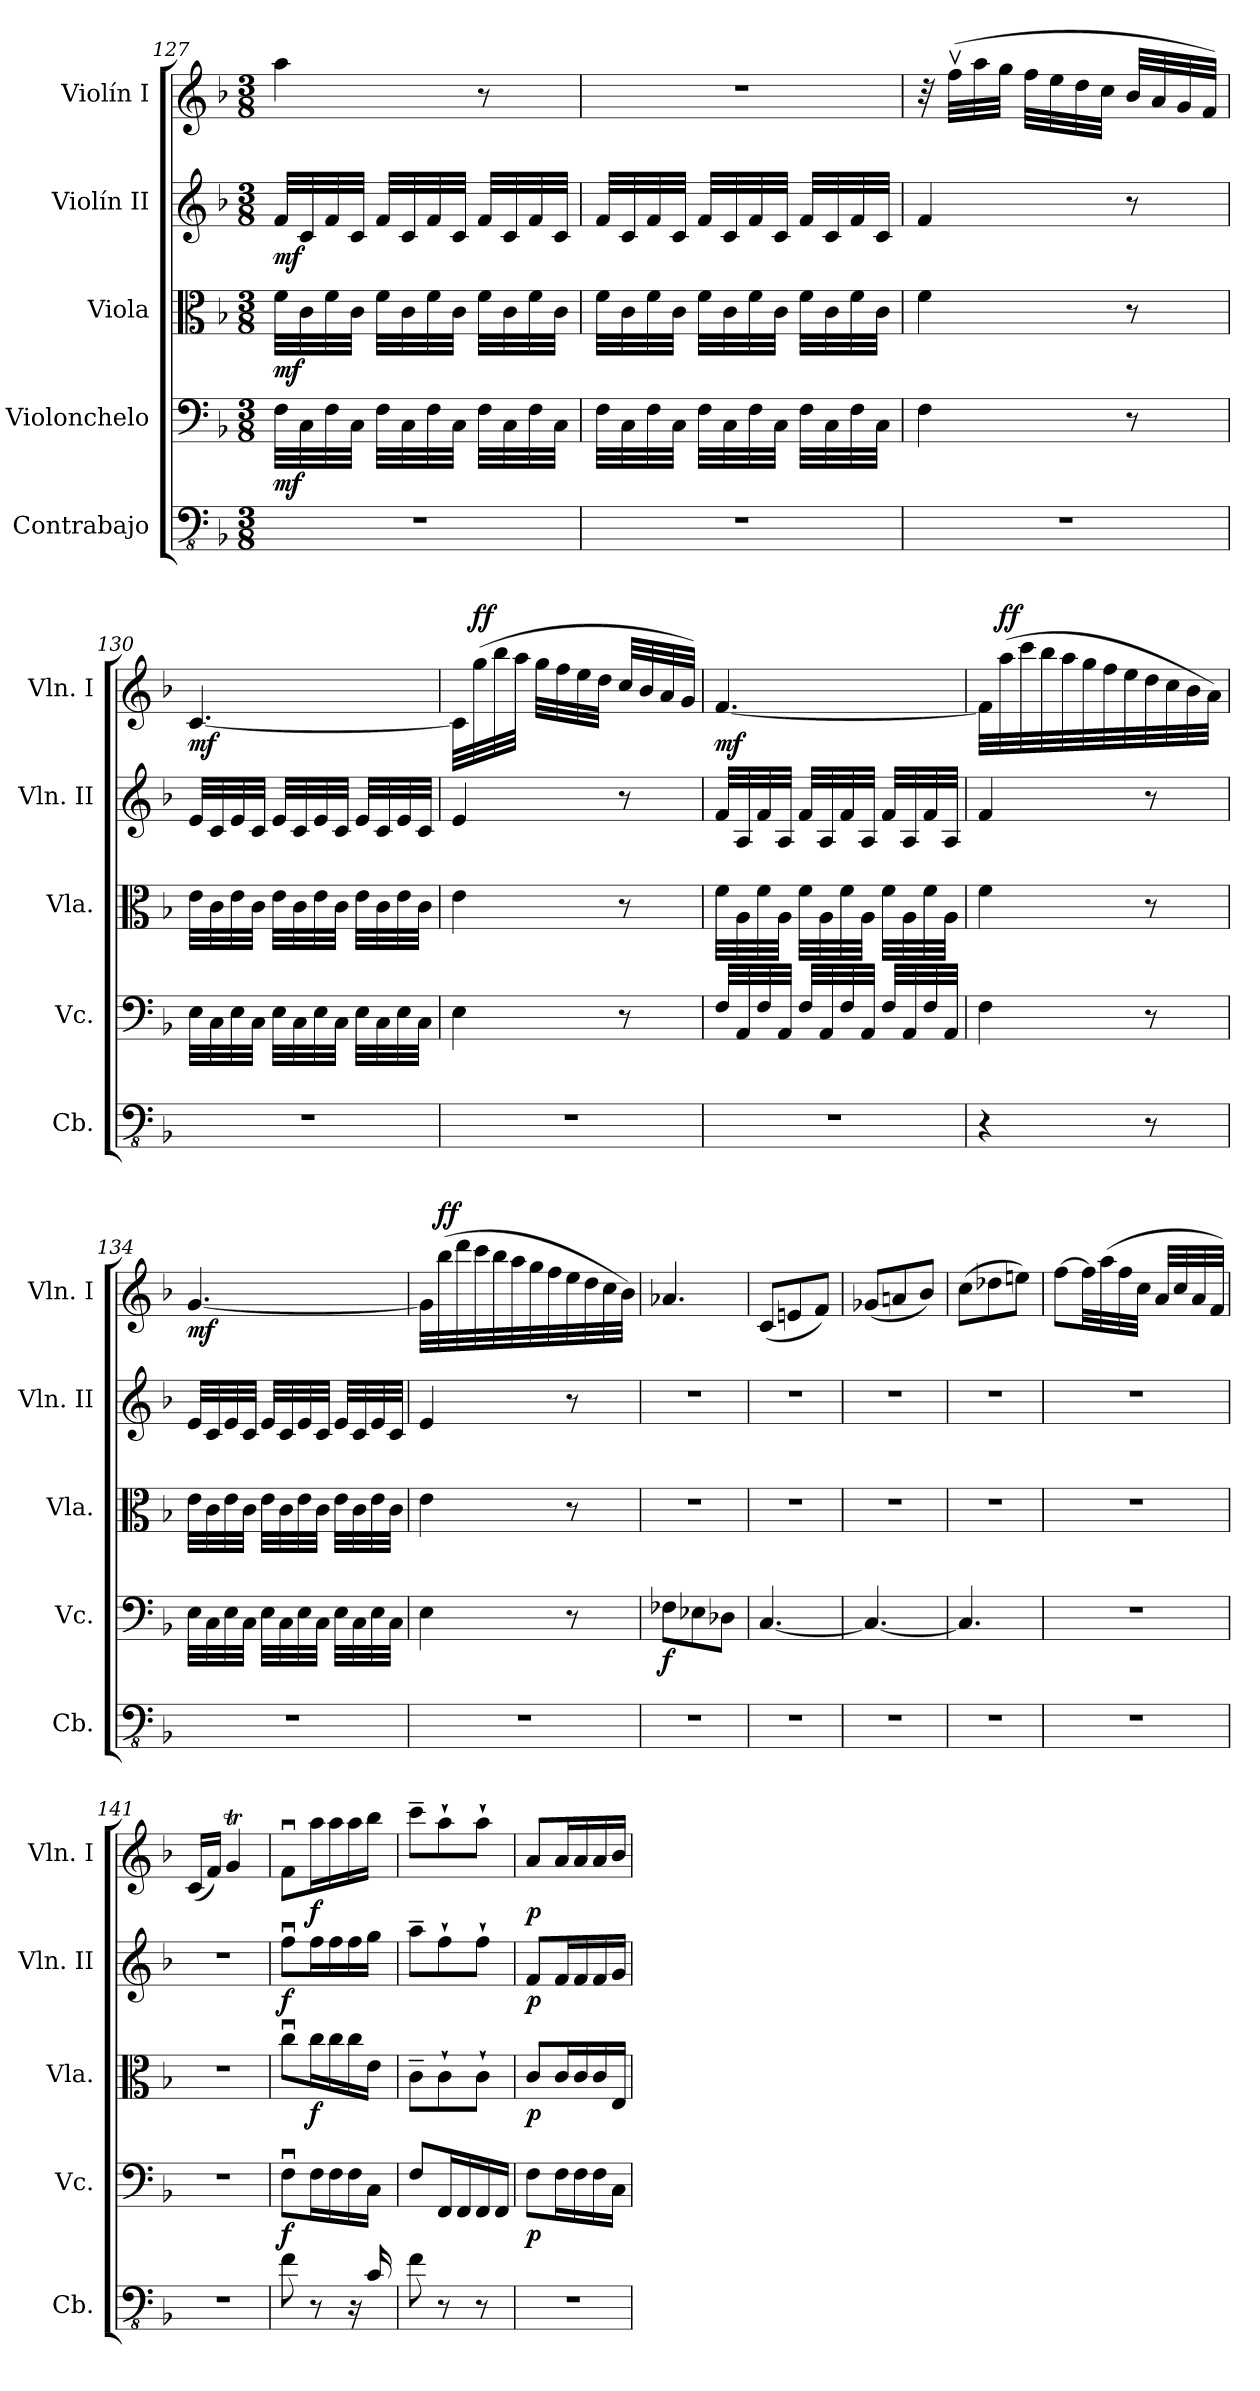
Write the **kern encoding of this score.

**kern	**kern	**dynam	**kern	**dynam	**kern	**dynam	**kern	**dynam
*part5	*part4	*part4	*part3	*part3	*part2	*part2	*part1	*part1
*staff5	*staff4	*staff4	*staff3	*staff3	*staff2	*staff2	*staff1	*staff1
*I"Contrabajo	*I"Violonchelo	*	*I"Viola	*	*I"Violín II	*	*I"Violín I	*
*I'Cb.	*I'Vc.	*	*I'Vla.	*	*I'Vln. II	*	*I'Vln. I	*
*clefFv4	*clefF4	*	*clefC3	*	*clefG2	*	*clefG2	*
*ITrd7c12	*	*	*	*	*	*	*	*
*k[b-]	*k[b-]	*	*k[b-]	*	*k[b-]	*	*k[b-]	*
*M3/8	*M3/8	*	*M3/8	*	*M3/8	*	*M3/8	*
=127	=127	=127	=127	=127	=127	=127	=127	=127
!	!	!LO:DY:b	!	!LO:DY:b	!	!LO:DY:b	!	!
4.r	32F\LLL	mf	32f\LLL	mf	32f/LLL	mf	4aa\	.
.	32C\	.	32c\	.	32c/	.	.	.
.	32F\	.	32f\	.	32f/	.	.	.
.	32C\JJJ	.	32c\JJJ	.	32c/JJJ	.	.	.
.	32F\LLL	.	32f\LLL	.	32f/LLL	.	.	.
.	32C\	.	32c\	.	32c/	.	.	.
.	32F\	.	32f\	.	32f/	.	.	.
.	32C\JJJ	.	32c\JJJ	.	32c/JJJ	.	.	.
.	32F\LLL	.	32f\LLL	.	32f/LLL	.	8r	.
.	32C\	.	32c\	.	32c/	.	.	.
.	32F\	.	32f\	.	32f/	.	.	.
.	32C\JJJ	.	32c\JJJ	.	32c/JJJ	.	.	.
!!LO:LB:g=z
=128	=128	=128	=128	=128	=128	=128	=128	=128
4.r	32F\LLL	.	32f\LLL	.	32f/LLL	.	4.r	.
.	32C\	.	32c\	.	32c/	.	.	.
.	32F\	.	32f\	.	32f/	.	.	.
.	32C\JJJ	.	32c\JJJ	.	32c/JJJ	.	.	.
.	32F\LLL	.	32f\LLL	.	32f/LLL	.	.	.
.	32C\	.	32c\	.	32c/	.	.	.
.	32F\	.	32f\	.	32f/	.	.	.
.	32C\JJJ	.	32c\JJJ	.	32c/JJJ	.	.	.
.	32F\LLL	.	32f\LLL	.	32f/LLL	.	.	.
.	32C\	.	32c\	.	32c/	.	.	.
.	32F\	.	32f\	.	32f/	.	.	.
.	32C\JJJ	.	32c\JJJ	.	32c/JJJ	.	.	.
=129	=129	=129	=129	=129	=129	=129	=129	=129
4.r	4F\	.	4f\	.	4f/	.	32r	.
.	.	.	.	.	.	.	(>32ffv\LLL	.
.	.	.	.	.	.	.	32aa\	.
.	.	.	.	.	.	.	32gg\JJJ	.
.	.	.	.	.	.	.	32ff\LLL	.
.	.	.	.	.	.	.	32ee\	.
.	.	.	.	.	.	.	32dd\	.
.	.	.	.	.	.	.	32cc\JJJ	.
.	8r	.	8r	.	8r	.	32b-/LLL	.
.	.	.	.	.	.	.	32a/	.
.	.	.	.	.	.	.	32g/	.
.	.	.	.	.	.	.	32f/JJJ)	.
=130	=130	=130	=130	=130	=130	=130	=130	=130
!	!	!	!	!	!	!	!	!LO:DY:b
4.r	32E\LLL	.	32e\LLL	.	32e/LLL	.	[4.c/	mf
.	32C\	.	32c\	.	32c/	.	.	.
.	32E\	.	32e\	.	32e/	.	.	.
.	32C\JJJ	.	32c\JJJ	.	32c/JJJ	.	.	.
.	32E\LLL	.	32e\LLL	.	32e/LLL	.	.	.
.	32C\	.	32c\	.	32c/	.	.	.
.	32E\	.	32e\	.	32e/	.	.	.
.	32C\JJJ	.	32c\JJJ	.	32c/JJJ	.	.	.
.	32E\LLL	.	32e\LLL	.	32e/LLL	.	.	.
.	32C\	.	32c\	.	32c/	.	.	.
.	32E\	.	32e\	.	32e/	.	.	.
.	32C\JJJ	.	32c\JJJ	.	32c/JJJ	.	.	.
!!LO:PB:g=z
=131	=131	=131	=131	=131	=131	=131	=131	=131
4.r	4E\	.	4e\	.	4e/	.	32c\LLL]	.
!	!	!	!	!	!	!	!	!LO:DY:a
.	.	.	.	.	.	.	(>32gg\	ff
.	.	.	.	.	.	.	32bb-\	.
.	.	.	.	.	.	.	32aa\JJJ	.
.	.	.	.	.	.	.	32gg\LLL	.
.	.	.	.	.	.	.	32ff\	.
.	.	.	.	.	.	.	32ee\	.
.	.	.	.	.	.	.	32dd\JJJ	.
.	8r	.	8r	.	8r	.	32cc/LLL	.
.	.	.	.	.	.	.	32b-/	.
.	.	.	.	.	.	.	32a/	.
.	.	.	.	.	.	.	32g/JJJ)	.
=132	=132	=132	=132	=132	=132	=132	=132	=132
!	!	!	!	!	!	!	!	!LO:DY:b
4.r	32F/LLL	.	32f\LLL	.	32f/LLL	.	[4.f/	mf
.	32AA/	.	32A\	.	32A/	.	.	.
.	32F/	.	32f\	.	32f/	.	.	.
.	32AA/JJJ	.	32A\JJJ	.	32A/JJJ	.	.	.
.	32F/LLL	.	32f\LLL	.	32f/LLL	.	.	.
.	32AA/	.	32A\	.	32A/	.	.	.
.	32F/	.	32f\	.	32f/	.	.	.
.	32AA/JJJ	.	32A\JJJ	.	32A/JJJ	.	.	.
.	32F/LLL	.	32f\LLL	.	32f/LLL	.	.	.
.	32AA/	.	32A\	.	32A/	.	.	.
.	32F/	.	32f\	.	32f/	.	.	.
.	32AA/JJJ	.	32A\JJJ	.	32A/JJJ	.	.	.
=133	=133	=133	=133	=133	=133	=133	=133	=133
4r	4F\	.	4f\	.	4f/	.	32f\LLL]	.
!	!	!	!	!	!	!	!	!LO:DY:a
.	.	.	.	.	.	.	(>32aa\	ff
.	.	.	.	.	.	.	32ccc\	.
.	.	.	.	.	.	.	32bb-\	.
.	.	.	.	.	.	.	32aa\	.
.	.	.	.	.	.	.	32gg\	.
.	.	.	.	.	.	.	32ff\	.
.	.	.	.	.	.	.	32ee\	.
8r	8r	.	8r	.	8r	.	32dd\	.
.	.	.	.	.	.	.	32cc\	.
.	.	.	.	.	.	.	32b-\	.
.	.	.	.	.	.	.	32a\JJJ)	.
!!LO:LB:g=z
=134	=134	=134	=134	=134	=134	=134	=134	=134
!	!	!	!	!	!	!	!	!LO:DY:b
4.r	32E\LLL	.	32e\LLL	.	32e/LLL	.	[4.g/	mf
.	32C\	.	32c\	.	32c/	.	.	.
.	32E\	.	32e\	.	32e/	.	.	.
.	32C\JJJ	.	32c\JJJ	.	32c/JJJ	.	.	.
.	32E\LLL	.	32e\LLL	.	32e/LLL	.	.	.
.	32C\	.	32c\	.	32c/	.	.	.
.	32E\	.	32e\	.	32e/	.	.	.
.	32C\JJJ	.	32c\JJJ	.	32c/JJJ	.	.	.
.	32E\LLL	.	32e\LLL	.	32e/LLL	.	.	.
.	32C\	.	32c\	.	32c/	.	.	.
.	32E\	.	32e\	.	32e/	.	.	.
.	32C\JJJ	.	32c\JJJ	.	32c/JJJ	.	.	.
=135	=135	=135	=135	=135	=135	=135	=135	=135
4.r	4E\	.	4e\	.	4e/	.	32g\LLL]	.
!	!	!	!	!	!	!	!	!LO:DY:a
.	.	.	.	.	.	.	(>32bb-\	ff
.	.	.	.	.	.	.	32ddd\	.
.	.	.	.	.	.	.	32ccc\	.
.	.	.	.	.	.	.	32bb-\	.
.	.	.	.	.	.	.	32aa\	.
.	.	.	.	.	.	.	32gg\	.
.	.	.	.	.	.	.	32ff\	.
.	8r	.	8r	.	8r	.	32ee\	.
.	.	.	.	.	.	.	32dd\	.
.	.	.	.	.	.	.	32cc\	.
.	.	.	.	.	.	.	32b-\JJJ)	.
=136	=136	=136	=136	=136	=136	=136	=136	=136
!	!	!LO:DY:b	!	!	!	!	!	!
4.r	8F-X\L	f	4.r	.	4.r	.	4.a-X/	.
.	8E-X\	.	.	.	.	.	.	.
.	8D-X\J	.	.	.	.	.	.	.
=137	=137	=137	=137	=137	=137	=137	=137	=137
4.r	[4.C/	.	4.r	.	4.r	.	(<8c/L	.
.	.	.	.	.	.	.	8en/	.
.	.	.	.	.	.	.	8f/J)	.
=138	=138	=138	=138	=138	=138	=138	=138	=138
4.r	4.C/_	.	4.r	.	4.r	.	(<8g-X/L	.
.	.	.	.	.	.	.	8an/	.
.	.	.	.	.	.	.	8b-/J)	.
!!LO:PB:g=z
=139	=139	=139	=139	=139	=139	=139	=139	=139
4.r	4.C/]	.	4.r	.	4.r	.	(>8cc\L	.
.	.	.	.	.	.	.	8dd-X\	.
.	.	.	.	.	.	.	8een\J)	.
=140	=140	=140	=140	=140	=140	=140	=140	=140
4.r	4.r	.	4.r	.	4.r	.	[8ff\L	.
.	.	.	.	.	.	.	32ff\LL]	.
.	.	.	.	.	.	.	(>32aa\	.
.	.	.	.	.	.	.	32ff\	.
.	.	.	.	.	.	.	32cc\JJJ	.
.	.	.	.	.	.	.	32a/LLL	.
.	.	.	.	.	.	.	32cc/	.
.	.	.	.	.	.	.	32a/	.
.	.	.	.	.	.	.	32f/JJJ)	.
=141	=141	=141	=141	=141	=141	=141	=141	=141
4.r	4.r	.	4.r	.	4.r	.	(<16c/LL	.
.	.	.	.	.	.	.	16f/JJ)	.
.	.	.	.	.	.	.	4gT/	.
=142	=142	=142	=142	=142	=142	=142	=142	=142
!	!	!LO:DY:b	!	!	!	!LO:DY:b	!	!
8FF\	8Fu\L	f	8ccu\L	.	8ffu\L	f	8fu\L	.
!	!	!	!	!LO:DY:b	!	!	!	!LO:DY:b
8r	16F\L	.	16cc\L	f	16ff\L	.	16aa\L	f
.	16F\	.	16cc\	.	16ff\	.	16aa\	.
16r	16F\	.	16cc\	.	16ff\	.	16aa\	.
16CC/	16C\JJ	.	16e\JJ	.	16gg\JJ	.	16bb-\JJ	.
=143	=143	=143	=143	=143	=143	=143	=143	=143
8FF\	8F/L	.	8c~\L	.	8aa~\L	.	8ccc~\L	.
8r	16FF/L	.	8c`\	.	8ff`\	.	8aa`\	.
.	16FF/	.	.	.	.	.	.	.
8r	16FF/	.	8c`\J	.	8ff`\J	.	8aa`\J	.
.	16FF/JJ	.	.	.	.	.	.	.
=144	=144	=144	=144	=144	=144	=144	=144	=144
!	!	!LO:DY:b	!	!LO:DY:b	!	!LO:DY:b	!	!LO:DY:b
4.r	8F\L	p	8c/L	p	8f/L	p	8a/L	p
.	16F\L	.	16c/L	.	16f/L	.	16a/L	.
.	16F\	.	16c/	.	16f/	.	16a/	.
.	16F\	.	16c/	.	16f/	.	16a/	.
.	16C\JJ	.	16E/JJ	.	16g/JJ	.	16b-/JJ	.
=	=	=	=	=	=	=	=	=
*-	*-	*-	*-	*-	*-	*-	*-	*-
